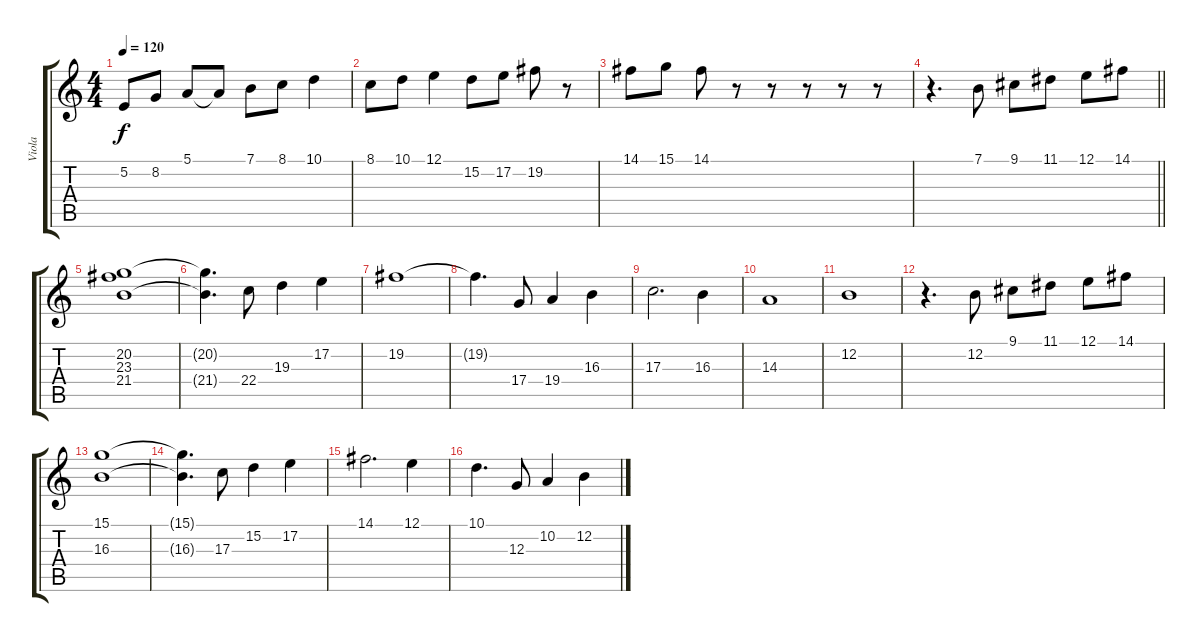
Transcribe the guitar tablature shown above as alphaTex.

\track ("Viola" "Viola") {instrument violin}
\staff {score tabs}
\tuning (E4 B3 G3 D3 A2 E2) {hide}
\ts (4 4)
\tempo 120
\clef g2
\ks c
5.2.8{dy f} 8.2.8 5.1.8 5.1{t}.8 7.1.8 8.1.8 10.1.4 |
8.1.8 10.1.8 12.1.4 15.2.8 17.2.8 19.2.8 r.8 |
14.1.8 15.1.8 14.1.8 r.8 r.8 r.8 r.8 r.8 |
\barLineRight lightlight
r.4{d} 7.1.8 9.1.8 11.1.8 12.1.8 14.1.8 |
(20.2 23.3 21.4).1 |
(20.2{t} 21.4{t}).4{d} 22.4.8 19.3.4 17.2.4 |
19.2.1 |
19.2{t}.4{d} 17.4.8 19.4.4 16.3.4 |
17.3.2{d} 16.3.4 |
14.3.1 |
12.2.1 |
r.4{d} 12.2.8 9.1.8 11.1.8 12.1.8 14.1.8 |
(15.1 16.3).1 |
(15.1{t} 16.3{t}).4{d} 17.3.8 15.2.4 17.2.4 |
14.1.2{d} 12.1.4 |
10.1.4{d} 12.3.8 10.2.4 12.2.4
